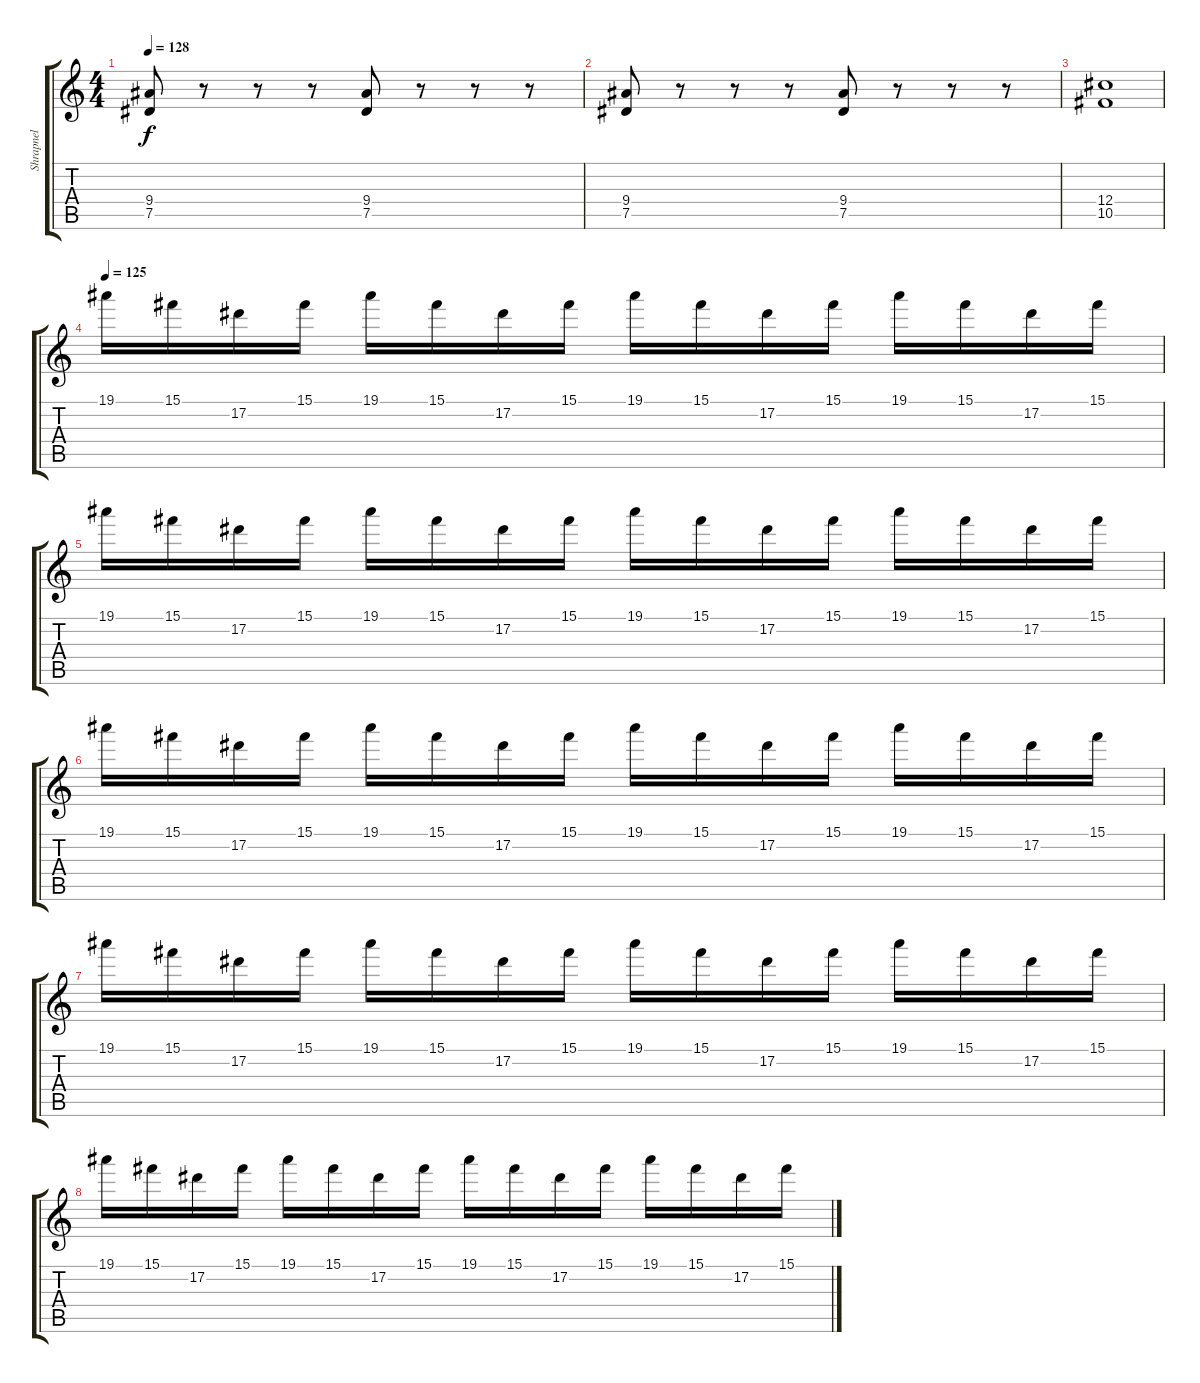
\track ("Shrapnel" "Shrapnel") {instrument distortionguitar}
\staff {score tabs}
\tuning (Eb4 Bb3 Gb3 Db3 Ab2 Eb2) {hide}
\ts (4 4)
\tempo 128
\clef g2
\ks c
(9.4 7.5).8{dy f} r.8 r.8 r.8 (9.4 7.5).8 r.8 r.8 r.8 |
(9.4 7.5).8 r.8 r.8 r.8 (9.4 7.5).8 r.8 r.8 r.8 |
(12.4 10.5).1 |
\tempo 125
19.1.16 15.1.16 17.2.16 15.1.16 19.1.16 15.1.16 17.2.16 15.1.16 19.1.16 15.1.16 17.2.16 15.1.16 19.1.16 15.1.16 17.2.16 15.1.16 |
19.1.16 15.1.16 17.2.16 15.1.16 19.1.16 15.1.16 17.2.16 15.1.16 19.1.16 15.1.16 17.2.16 15.1.16 19.1.16 15.1.16 17.2.16 15.1.16 |
19.1.16 15.1.16 17.2.16 15.1.16 19.1.16 15.1.16 17.2.16 15.1.16 19.1.16 15.1.16 17.2.16 15.1.16 19.1.16 15.1.16 17.2.16 15.1.16 |
19.1.16 15.1.16 17.2.16 15.1.16 19.1.16 15.1.16 17.2.16 15.1.16 19.1.16 15.1.16 17.2.16 15.1.16 19.1.16 15.1.16 17.2.16 15.1.16 |
19.1.16 15.1.16 17.2.16 15.1.16 19.1.16 15.1.16 17.2.16 15.1.16 19.1.16 15.1.16 17.2.16 15.1.16 19.1.16 15.1.16 17.2.16 15.1.16
